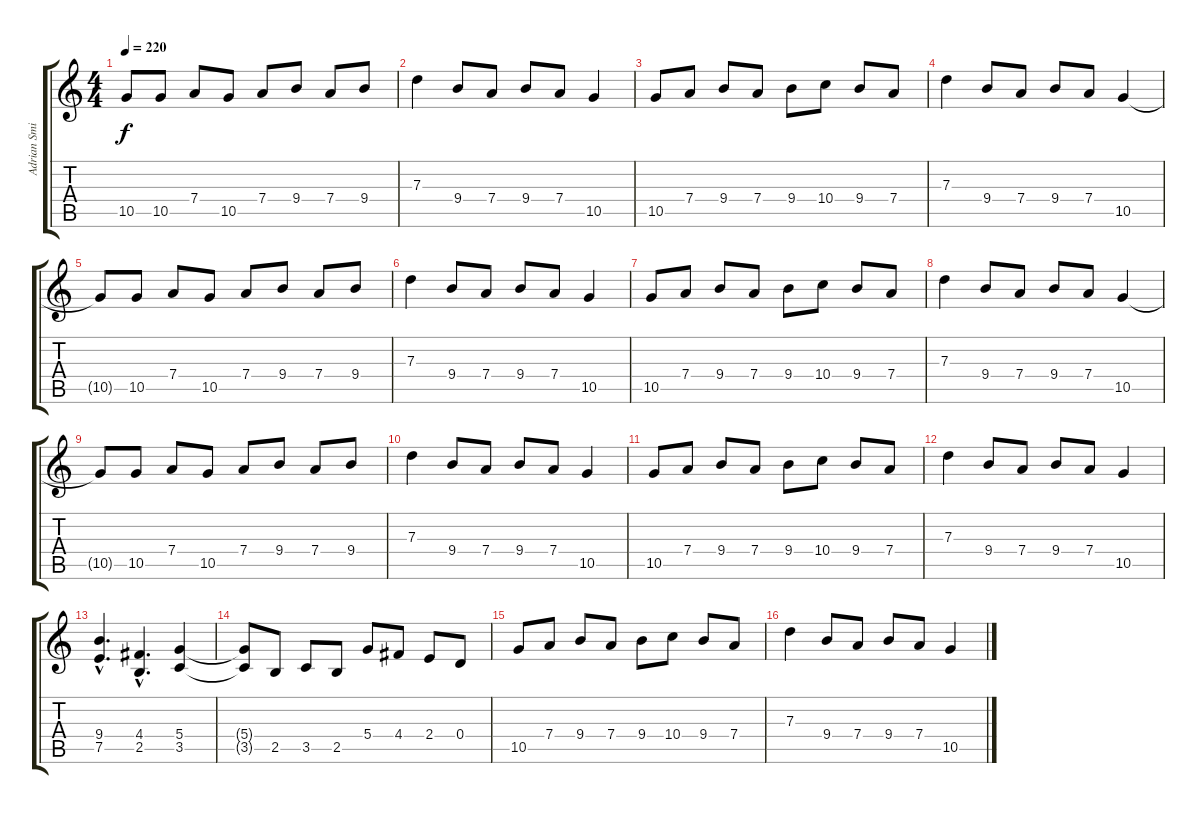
\track ("Adrian Smith (Guitar-2)" "Adrian Smi") {instrument overdrivenguitar}
\staff {score tabs}
\tuning (E4 B3 G3 D3 A2 E2) {hide}
\ts (4 4)
\tempo 220
\clef g2
\ks c
10.5{t}.8{dy f} 10.5.8 7.4.8 10.5.8 7.4.8 9.4.8 7.4.8 9.4.8 |
7.3.4 9.4.8 7.4.8 9.4.8 7.4.8 10.5.4 |
10.5.8 7.4.8 9.4.8 7.4.8 9.4.8 10.4.8 9.4.8 7.4.8 |
7.3.4 9.4.8 7.4.8 9.4.8 7.4.8 10.5.4 |
10.5{t}.8 10.5.8 7.4.8 10.5.8 7.4.8 9.4.8 7.4.8 9.4.8 |
7.3.4 9.4.8 7.4.8 9.4.8 7.4.8 10.5.4 |
10.5.8 7.4.8 9.4.8 7.4.8 9.4.8 10.4.8 9.4.8 7.4.8 |
7.3.4 9.4.8 7.4.8 9.4.8 7.4.8 10.5.4 |
10.5{t}.8 10.5.8 7.4.8 10.5.8 7.4.8 9.4.8 7.4.8 9.4.8 |
7.3.4 9.4.8 7.4.8 9.4.8 7.4.8 10.5.4 |
10.5.8 7.4.8 9.4.8 7.4.8 9.4.8 10.4.8 9.4.8 7.4.8 |
7.3.4 9.4.8 7.4.8 9.4.8 7.4.8 10.5.4 |
(9.4{hac} 7.5{hac}).4{d} (4.4{hac} 2.5{hac}).4{d} (5.4 3.5).4 |
(5.4{t} 3.5{t}).8 2.5.8 3.5.8 2.5.8 5.4.8 4.4.8 2.4.8 0.4.8 |
10.5.8 7.4.8 9.4.8 7.4.8 9.4.8 10.4.8 9.4.8 7.4.8 |
7.3.4 9.4.8 7.4.8 9.4.8 7.4.8 10.5.4
